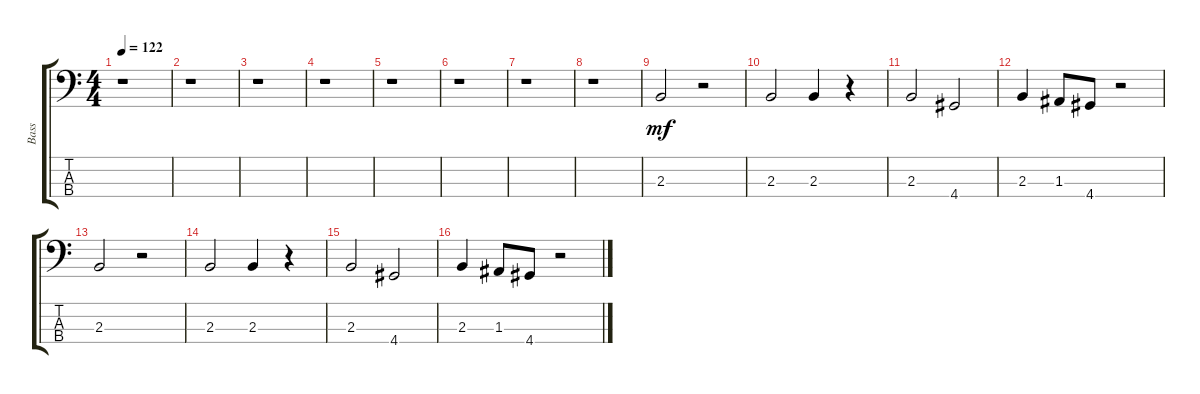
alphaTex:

\track ("Bass" "Bass") {instrument fretlessbass}
\staff {score tabs}
\tuning (G2 D2 A1 E1) {hide}
\ts (4 4)
\tempo 122
\clef f4
\ks c
r.1{dy mf instrument fretlessbass} |
r.1 |
r.1 |
r.1 |
r.1 |
r.1 |
r.1 |
r.1 |
2.3.2 r.2 |
2.3.2 2.3.4 r.4 |
2.3.2 4.4.2 |
2.3.4 1.3.8 4.4.8 r.2 |
2.3.2 r.2 |
2.3.2 2.3.4 r.4 |
2.3.2 4.4.2 |
2.3.4 1.3.8 4.4.8 r.2
